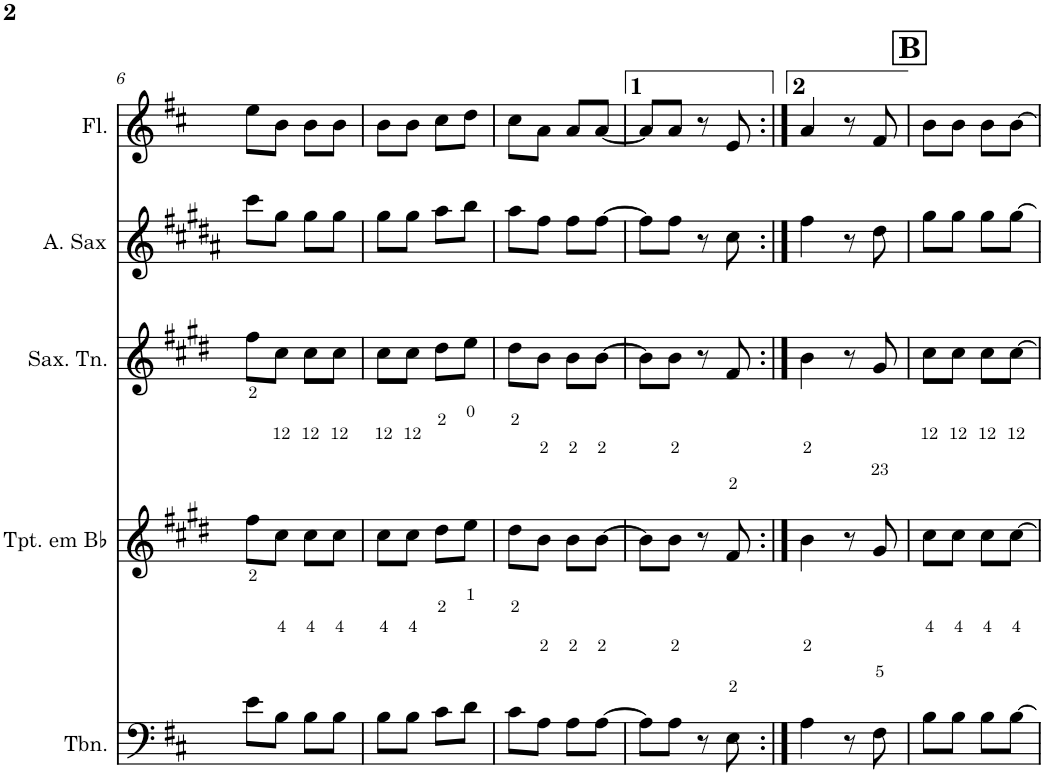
**kern	**kern	**kern	**kern	**kern
*part5	*part4	*part3	*part2	*part1
*staff5	*staff4	*staff3	*staff2	*staff1
*I"Trombone	*I"Trompete em Bb	*I"Saxofone Tenor	*I"Saxofone Alto	*I"Flauta Transversal
*I'Tbn.	*I'Tpt. em Bb	*I'Sax. Tn.	*	*I'Fl.
!!LO:PB:g=z
*clefF4	*clefG2	*clefG2	*clefG2	*clefG2
*	*Trd1c2	*Trd8c14	*Trd5c9	*
*k[f#c#]	*k[f#c#g#d#]	*k[f#c#g#d#]	*k[f#c#g#d#a#]	*k[f#c#]
*M2/4	*M2/4	*M2/4	*M2/4	*M2/4
=6	=6	=6	=6	=6
8e\L	8ff#\L	8ff#\L	8ccc#\L	8ee\L
8B\J	8cc#\J	8cc#\J	8gg#\J	8b\J
8B\L	8cc#\L	8cc#\L	8gg#\L	8b\L
8B\J	8cc#\J	8cc#\J	8gg#\J	8b\J
=7	=7	=7	=7	=7
8B\L	8cc#\L	8cc#\L	8gg#\L	8b\L
8B\J	8cc#\J	8cc#\J	8gg#\J	8b\J
8c#\L	8dd#\L	8dd#\L	8aa#\L	8cc#\L
8d\J	8ee\J	8ee\J	8bb\J	8dd\J
=8	=8	=8	=8	=8
8c#\L	8dd#\L	8dd#\L	8aa#\L	8cc#\L
8A\J	8b\J	8b\J	8ff#\J	8a\J
8A\L	8b\L	8b\L	8ff#\L	8a/L
[8A\J	[8b\J	[8b\J	[8ff#\J	[8a/J
=9	=9	=9	=9	=9
8A\L]	8b\L]	8b\L]	8ff#\L]	8a/L]
8A\J	8b\J	8b\J	8ff#\J	8a/J
8r	8r	8r	8r	8r
8E\	8f#/	8f#/	8cc#\	8e/
=10:|!	=10:|!	=10:|!	=10:|!	=10:|!
4A\	4b\	4b\	4ff#\	4a/
8r	8r	8r	8r	8r
8F#\	8g#/	8g#/	8dd#\	8f#/
!!LO:REH:place=s1:a:B:cj:fs=14:t=B
=11	=11	=11	=11	=11
8B\L	8cc#\L	8cc#\L	8gg#\L	8b\L
8B\J	8cc#\J	8cc#\J	8gg#\J	8b\J
8B\L	8cc#\L	8cc#\L	8gg#\L	8b\L
[8B\J	[8cc#\J	[8cc#\J	[8gg#\J	[8b\J
=	=	=	=	=
*-	*-	*-	*-	*-
